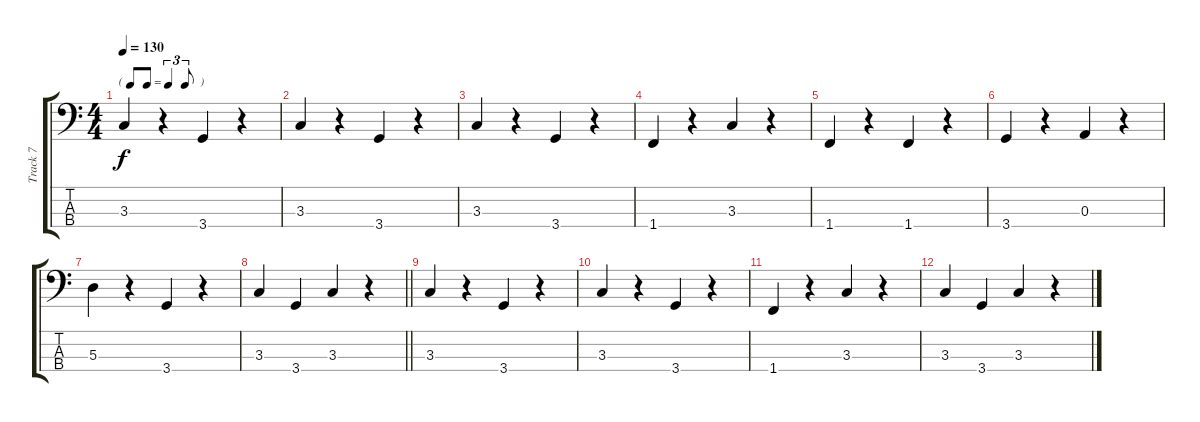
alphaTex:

\track ("Track 7" "Track 7") {instrument electricbassfinger}
\staff {score tabs}
\tuning (G2 D2 A1 E1) {hide}
\ts (4 4)
\tf triplet8th
\tempo 130
\clef f4
\ks c
3.3.4{dy f} r.4 3.4.4 r.4 |
3.3.4 r.4 3.4.4 r.4 |
3.3.4 r.4 3.4.4 r.4 |
1.4.4 r.4 3.3.4 r.4 |
1.4.4 r.4 1.4.4 r.4 |
3.4.4 r.4 0.3.4 r.4 |
5.3.4 r.4 3.4.4 r.4 |
\barLineRight lightlight
3.3.4 3.4.4 3.3.4 r.4 |
3.3.4 r.4 3.4.4 r.4 |
3.3.4 r.4 3.4.4 r.4 |
1.4.4 r.4 3.3.4 r.4 |
3.3.4 3.4.4 3.3.4 r.4
